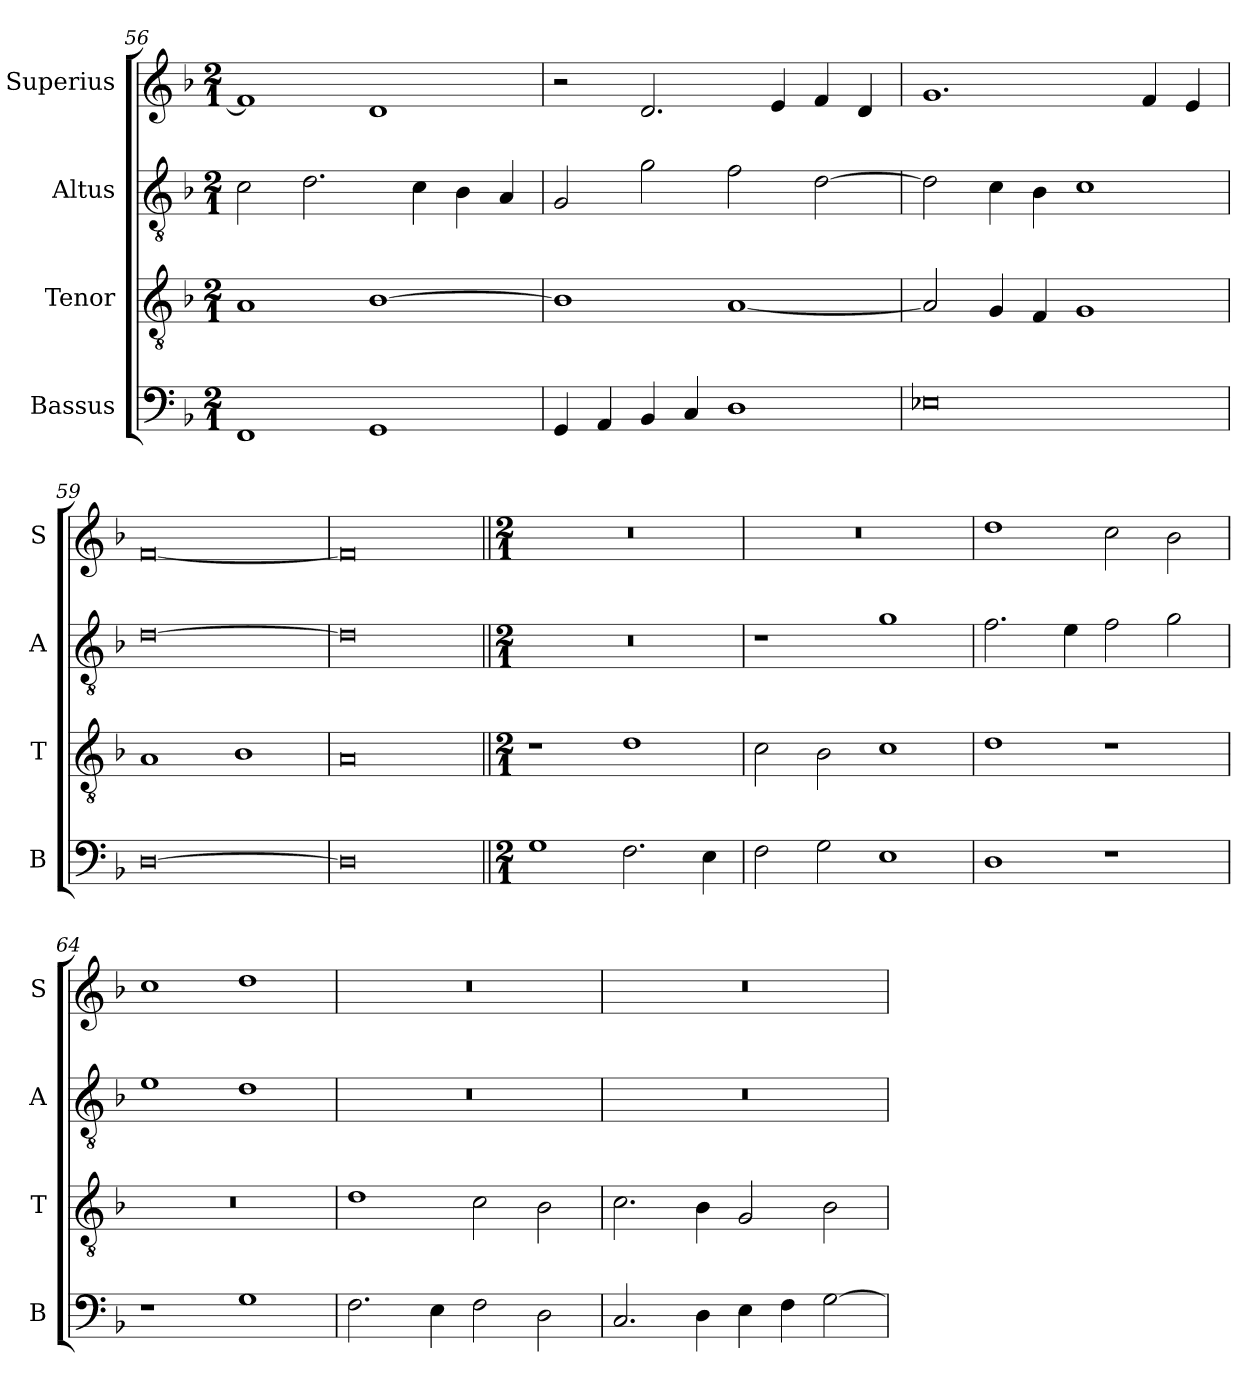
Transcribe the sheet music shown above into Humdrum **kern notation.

**kern	**kern	**kern	**kern
*part4	*part3	*part2	*part1
*staff4	*staff3	*staff2	*staff1
*I"Bassus	*I"Tenor	*I"Altus	*I"Superius
*I'B	*I'T	*I'A	*I'S
*clefF4	*clefGv2	*clefGv2	*clefG2
*k[b-]	*k[b-]	*k[b-]	*k[b-]
*M2/1	*M2/1	*M2/1	*M2/1
=56	=56	=56	=56
1FF	1A	2c\	1f]
.	.	2.d\	.
1GG	[1B-	.	1d
.	.	4c\	.
.	.	4B-\	.
.	.	4A/	.
=57	=57	=57	=57
4GG/	1B-]	2G/	2r
4AA/	.	.	.
4BB-/	.	2g\	2.d/
4C/	.	.	.
1D	[1A	2f\	.
.	.	.	4e/
.	.	[2d\	4f/
.	.	.	4d/
=58	=58	=58	=58
0E-X	2A/]	2d\]	1.g
.	4G/	4c\	.
.	4F/	4B-\	.
.	1G	1c	.
.	.	.	4f/
.	.	.	4e/
=59	=59	=59	=59
[0D	1A	[0d	[0f
.	1B-	.	.
=60	=60	=60	=60
0D]	0A	0d]	0f]
!!LO:LB:g=z
=61||	=61||	=61||	=61||
*M2/1	*M2/1	*M2/1	*M2/1
1G	1r	0r	0r
2.F\	1d	.	.
4E\	.	.	.
=62	=62	=62	=62
2F\	2c\	1r	0r
2G\	2B-\	.	.
1E	1c	1g	.
=63	=63	=63	=63
1D	1d	2.f\	1dd
.	.	4e\	.
1r	1r	2f\	2cc\
.	.	2g\	2b-\
=64	=64	=64	=64
1r	0r	1e	1cc
1G	.	1d	1dd
=65	=65	=65	=65
2.F\	1d	0r	0r
4E\	.	.	.
2F\	2c\	.	.
2D\	2B-\	.	.
=66	=66	=66	=66
2.C/	2.c\	0r	0r
4D\	4B-\	.	.
4E\	2G/	.	.
4F\	.	.	.
[2G\	2B-\	.	.
=	=	=	=
*-	*-	*-	*-
